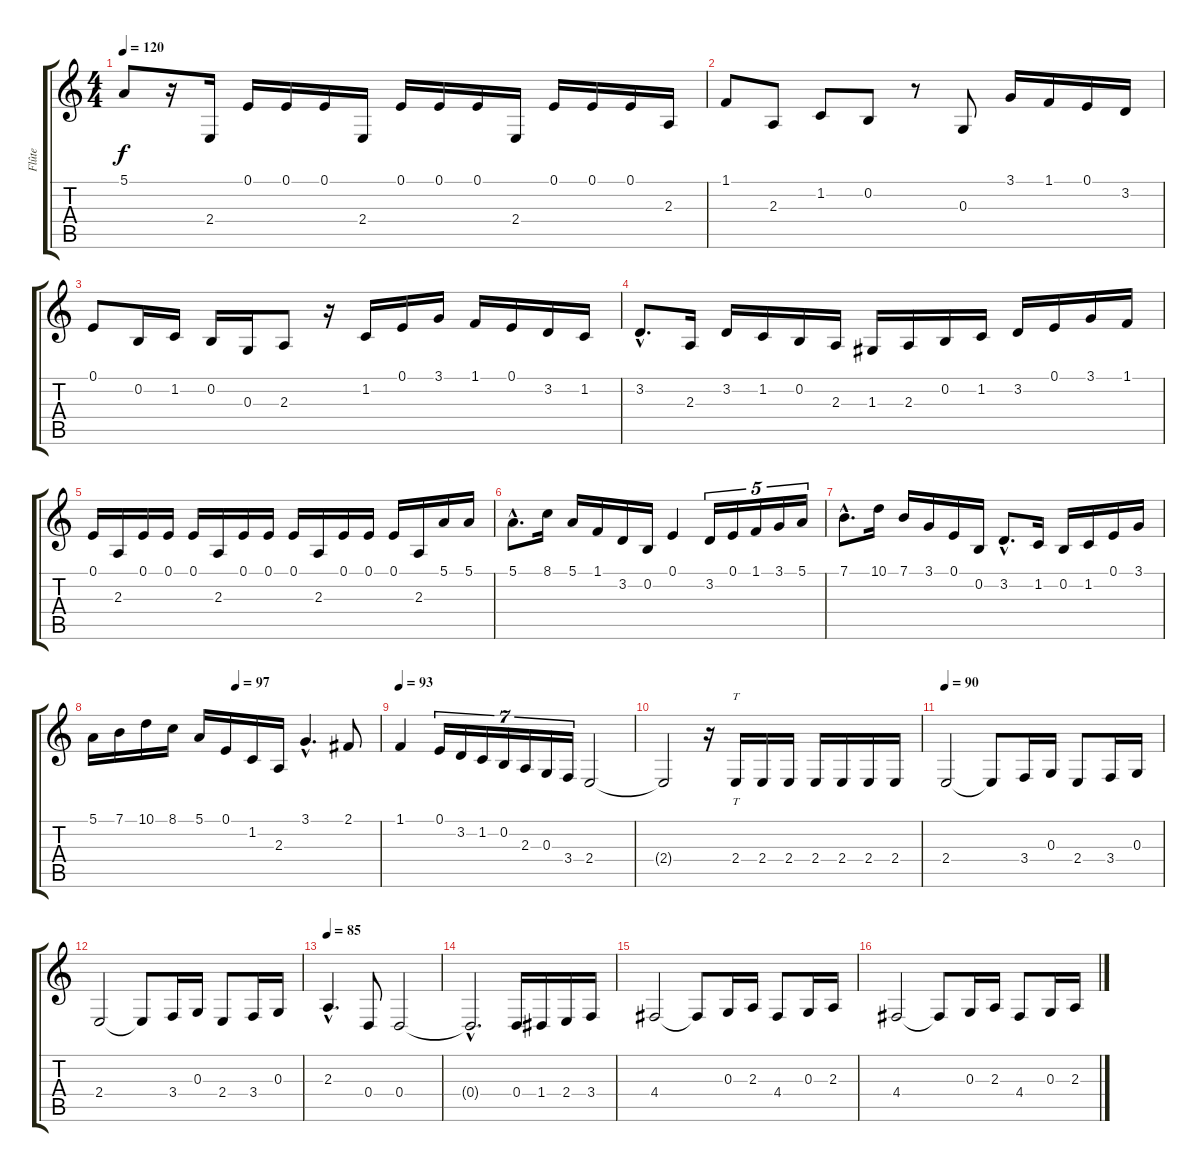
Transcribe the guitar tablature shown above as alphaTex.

\track ("Flûte" "Flûte") {instrument flute}
\staff {score tabs}
\tuning (E4 B3 G3 D3 A2 E2) {hide}
\ts (4 4)
\tempo 120
\clef g2
\ks c
5.1.8{dy f} r.16 2.4.16 0.1.16 0.1.16 0.1.16 2.4.16 0.1.16 0.1.16 0.1.16 2.4.16 0.1.16 0.1.16 0.1.16 2.3.16 |
1.1.8 2.3.8 1.2.8 0.2.8 r.8 0.3.8 3.1.16 1.1.16 0.1.16 3.2.16 |
0.1.8 0.2.16 1.2.16 0.2.16 0.3.16 2.3.8 r.16 1.2.16 0.1.16 3.1.16 1.1.16 0.1.16 3.2.16 1.2.16 |
3.2{hac}.8{d} 2.3.16 3.2.16 1.2.16 0.2.16 2.3.16 1.3.16 2.3.16 0.2.16 1.2.16 3.2.16 0.1.16 3.1.16 1.1.16 |
0.1.16 2.3.16 0.1.16 0.1.16 0.1.16 2.3.16 0.1.16 0.1.16 0.1.16 2.3.16 0.1.16 0.1.16 0.1.16 2.3.16 5.1.16 5.1.16 |
5.1{hac}.8{d} 8.1.16 5.1.16 1.1.16 3.2.16 0.2.16 0.1.4 3.2.16{tu (5 4)} 0.1.16{tu (5 4)} 1.1.16{tu (5 4)} 3.1.16{tu (5 4)} 5.1.16{tu (5 4)} |
7.1{hac}.8{d} 10.1.16 7.1.16 3.1.16 0.1.16 0.2.16 3.2{hac}.8{d} 1.2.16 0.2.16 1.2.16 0.1.16 3.1.16 |
\tempo (97 0.5)
5.1.16 7.1.16 10.1.16 8.1.16 5.1.16 0.1.16 1.2.16 2.3.16 3.1{hac}.4{d} 2.1.8 |
\tempo 93
1.1.4 0.1.16{tu (7 4)} 3.2.16{tu (7 4)} 1.2.16{tu (7 4)} 0.2.16{tu (7 4)} 2.3.16{tu (7 4)} 0.3.16{tu (7 4)} 3.4.16{tu (7 4)} 2.4.2 |
2.4{t}.2 r.16 2.4.16{tt} 2.4.16 2.4.16 2.4.16 2.4.16 2.4.16 2.4.16 |
\tempo 90
2.4.2 2.4{t}.8 3.4.16 0.3.16 2.4.8 3.4.16 0.3.16 |
2.4.2 2.4{t}.8 3.4.16 0.3.16 2.4.8 3.4.16 0.3.16 |
\tempo 85
2.3{hac}.4{d} 0.4.8 0.4.2 |
0.4{hac t}.2{d} 0.4.16 1.4.16 2.4.16 3.4.16 |
4.4.2 4.4{t}.8 0.3.16 2.3.16 4.4.8 0.3.16 2.3.16 |
4.4.2 4.4{t}.8 0.3.16 2.3.16 4.4.8 0.3.16 2.3.16
